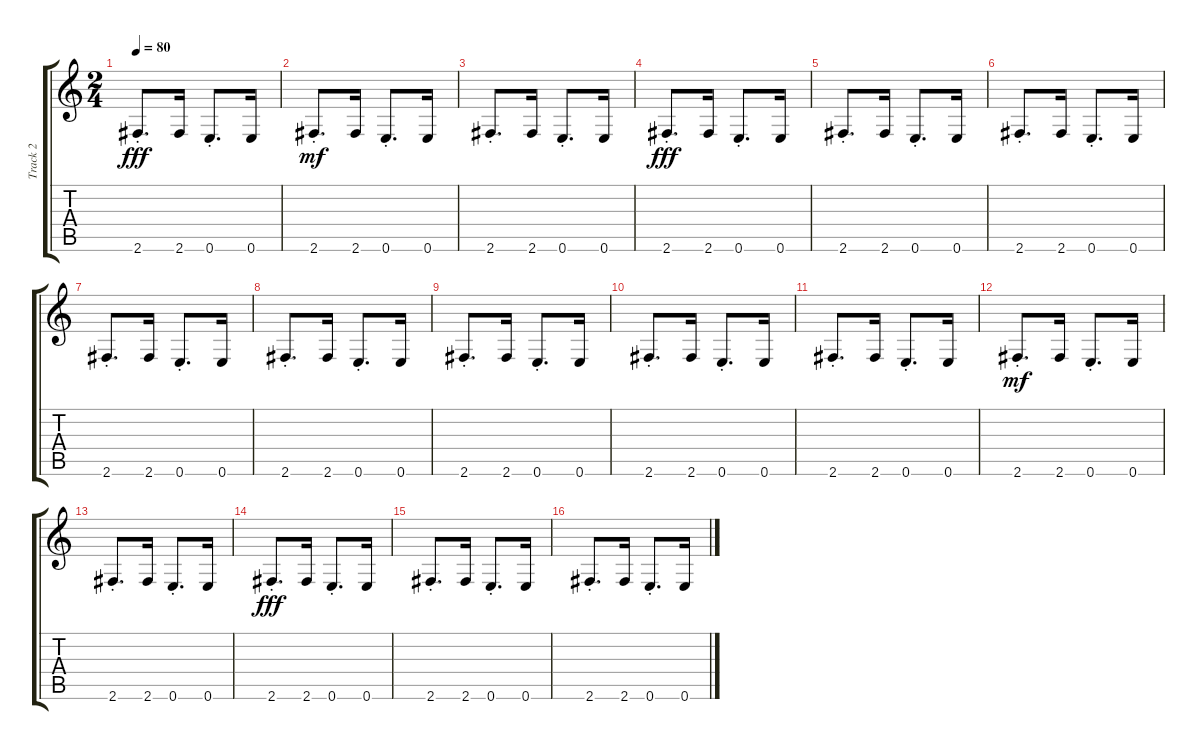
\track ("Track 2" "Track 2") {instrument acousticbass}
\staff {score tabs}
\tuning (E4 B3 G3 D3 A2 E2) {hide}
\ts (2 4)
\tempo 80
\clef g2
\ks c
2.6{st}.8{d dy fff} 2.6.16 0.6{st}.8{d} 0.6.16 |
2.6{st}.8{d dy mf} 2.6.16 0.6{st}.8{d} 0.6.16 |
2.6{st}.8{d} 2.6.16 0.6{st}.8{d} 0.6.16 |
2.6{st}.8{d dy fff} 2.6.16 0.6{st}.8{d} 0.6.16 |
2.6{st}.8{d} 2.6.16 0.6{st}.8{d} 0.6.16 |
2.6{st}.8{d} 2.6.16 0.6{st}.8{d} 0.6.16 |
2.6{st}.8{d} 2.6.16 0.6{st}.8{d} 0.6.16 |
2.6{st}.8{d} 2.6.16 0.6{st}.8{d} 0.6.16 |
2.6{st}.8{d} 2.6.16 0.6{st}.8{d} 0.6.16 |
2.6{st}.8{d} 2.6.16 0.6{st}.8{d} 0.6.16 |
2.6{st}.8{d} 2.6.16 0.6{st}.8{d} 0.6.16 |
2.6{st}.8{d dy mf} 2.6.16 0.6{st}.8{d} 0.6.16 |
2.6{st}.8{d} 2.6.16 0.6{st}.8{d} 0.6.16 |
2.6{st}.8{d dy fff} 2.6.16 0.6{st}.8{d} 0.6.16 |
2.6{st}.8{d} 2.6.16 0.6{st}.8{d} 0.6.16 |
2.6{st}.8{d} 2.6.16 0.6{st}.8{d} 0.6.16
